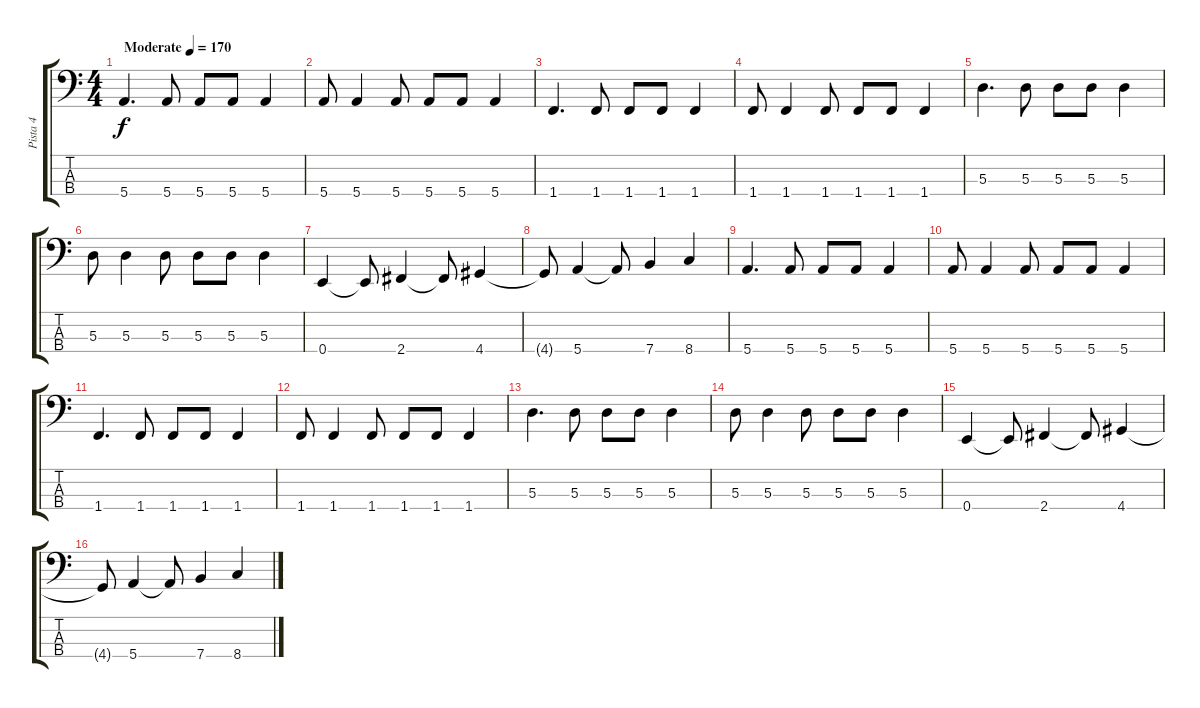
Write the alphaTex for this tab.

\track ("Pista 4" "Pista 4") {instrument electricbassfinger}
\staff {score tabs}
\tuning (G2 D2 A1 E1) {hide}
\ts (4 4)
\tempo (170 "Moderate")
\clef f4
\ks c
5.4.4{d dy f instrument electricbassfinger} 5.4.8 5.4.8 5.4.8 5.4.4 |
5.4.8 5.4.4 5.4.8 5.4.8 5.4.8 5.4.4 |
1.4.4{d} 1.4.8 1.4.8 1.4.8 1.4.4 |
1.4.8 1.4.4 1.4.8 1.4.8 1.4.8 1.4.4 |
5.3.4{d} 5.3.8 5.3.8 5.3.8 5.3.4 |
5.3.8 5.3.4 5.3.8 5.3.8 5.3.8 5.3.4 |
0.4.4 0.4{t}.8 2.4.4 2.4{t}.8 4.4.4 |
4.4{t}.8 5.4.4 5.4{t}.8 7.4.4 8.4.4 |
5.4.4{d} 5.4.8 5.4.8 5.4.8 5.4.4 |
5.4.8 5.4.4 5.4.8 5.4.8 5.4.8 5.4.4 |
1.4.4{d} 1.4.8 1.4.8 1.4.8 1.4.4 |
1.4.8 1.4.4 1.4.8 1.4.8 1.4.8 1.4.4 |
5.3.4{d} 5.3.8 5.3.8 5.3.8 5.3.4 |
5.3.8 5.3.4 5.3.8 5.3.8 5.3.8 5.3.4 |
0.4.4 0.4{t}.8 2.4.4 2.4{t}.8 4.4.4 |
4.4{t}.8 5.4.4 5.4{t}.8 7.4.4 8.4.4
